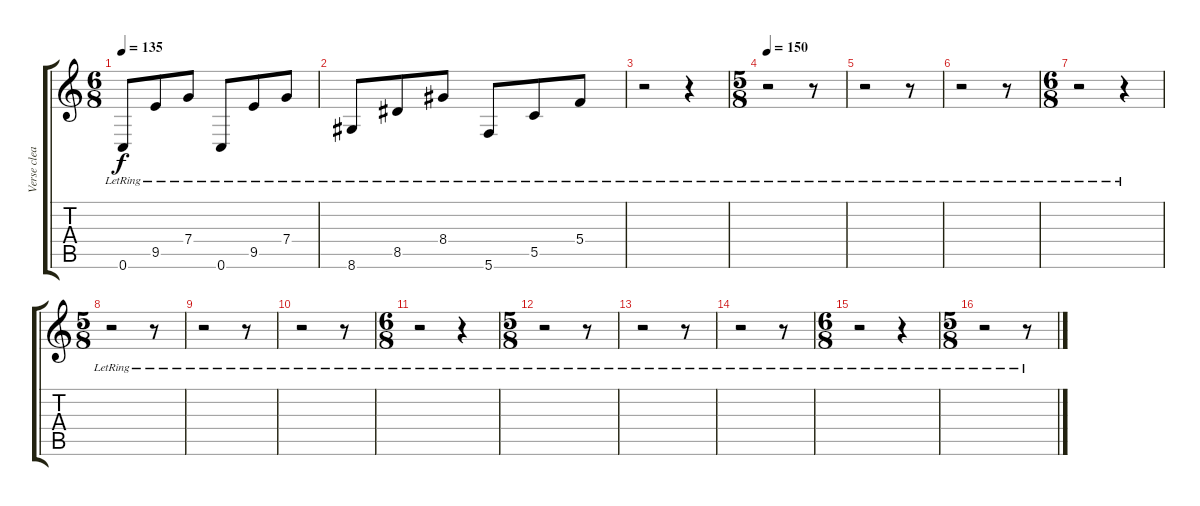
\track ("Verse clean 1" "Verse clea") {instrument electricguitarclean}
\staff {score tabs}
\tuning (D4 A3 F3 C3 G2 C2) {hide}
\ts (6 8)
\tempo 135
\clef g2
\ks c
0.6{lr}.8{dy f} 9.5{lr}.8 7.4{lr}.8 0.6{lr}.8 9.5{lr}.8 7.4{lr}.8 |
8.6{lr}.8 8.5{lr}.8 8.4{lr}.8 5.6{lr}.8 5.5{lr}.8 5.4{lr}.8 |
r.2 r.4 |
\ts (5 8)
\tempo 150
r.2 r.8 |
r.2 r.8 |
r.2 r.8 |
\ts (6 8)
r.2 r.4 |
\ts (5 8)
r.2 r.8 |
r.2 r.8 |
r.2 r.8 |
\ts (6 8)
r.2 r.4 |
\ts (5 8)
r.2 r.8 |
r.2 r.8 |
r.2 r.8 |
\ts (6 8)
r.2 r.4 |
\ts (5 8)
r.2 r.8
